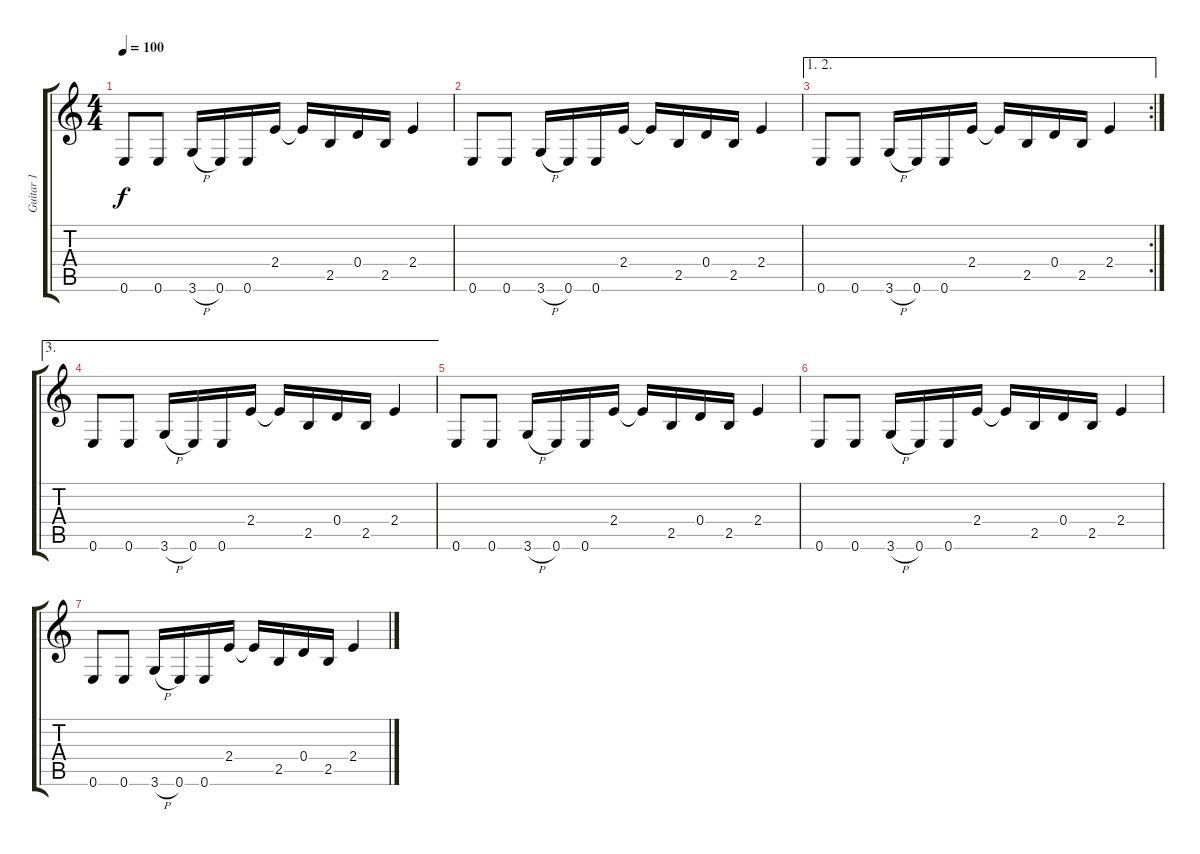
\track ("Guitar 1" "Guitar 1") {instrument overdrivenguitar}
\staff {score tabs}
\tuning (E4 B3 G3 D3 A2 E2) {hide}
\ts (4 4)
\tempo 100
\clef g2
\ks c
0.6.8{dy f} 0.6.8 3.6{h}.16 0.6.16 0.6.16 2.4.16 2.4{t}.16 2.5.16 0.4.16 2.5.16 2.4.4 |
0.6.8 0.6.8 3.6{h}.16 0.6.16 0.6.16 2.4.16 2.4{t}.16 2.5.16 0.4.16 2.5.16 2.4.4 |
\ae (1 2)
\rc 2
0.6.8 0.6.8 3.6{h}.16 0.6.16 0.6.16 2.4.16 2.4{t}.16 2.5.16 0.4.16 2.5.16 2.4.4 |
\ae 3
0.6.8 0.6.8 3.6{h}.16 0.6.16 0.6.16 2.4.16 2.4{t}.16 2.5.16 0.4.16 2.5.16 2.4.4 |
0.6.8 0.6.8 3.6{h}.16 0.6.16 0.6.16 2.4.16 2.4{t}.16 2.5.16 0.4.16 2.5.16 2.4.4 |
0.6.8 0.6.8 3.6{h}.16 0.6.16 0.6.16 2.4.16 2.4{t}.16 2.5.16 0.4.16 2.5.16 2.4.4 |
0.6.8 0.6.8 3.6{h}.16 0.6.16 0.6.16 2.4.16 2.4{t}.16 2.5.16 0.4.16 2.5.16 2.4.4
